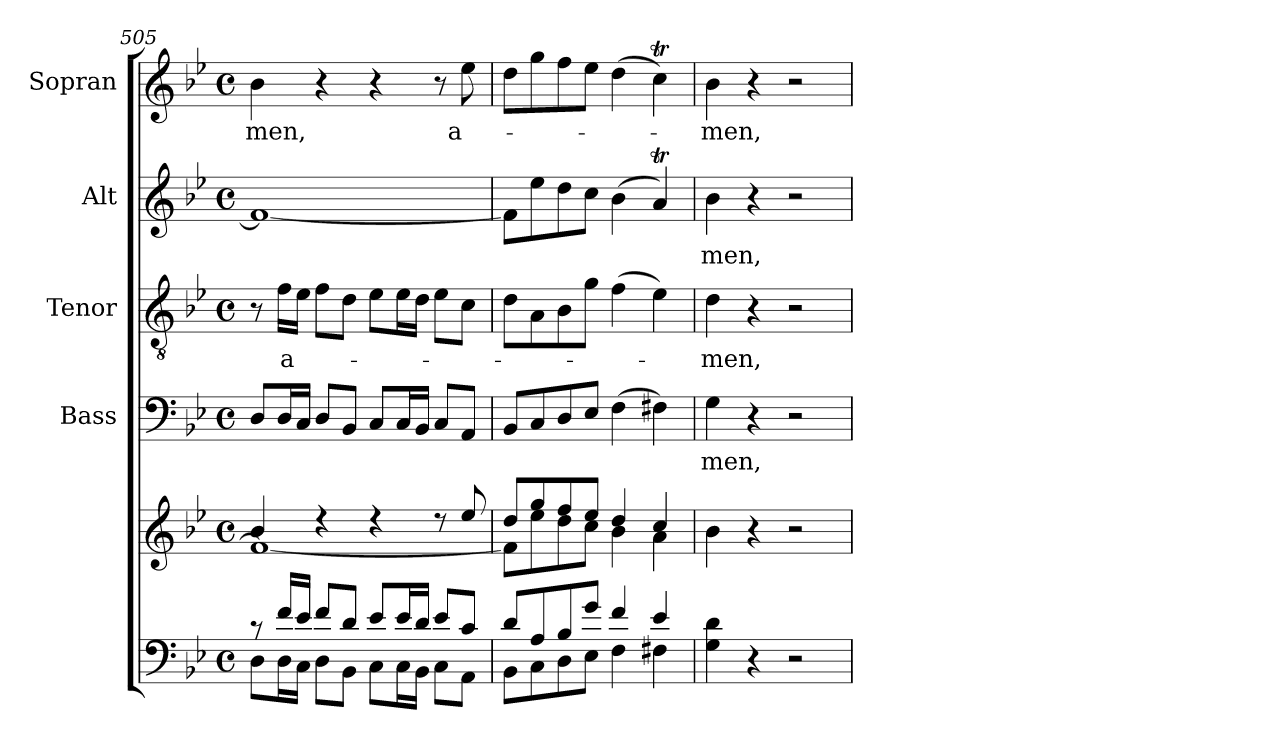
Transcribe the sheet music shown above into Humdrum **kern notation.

**kern	**kern	**kern	**text	**kern	**text	**kern	**text	**kern	**text
*part5	*part5	*part4	*part4	*part3	*part3	*part2	*part2	*part1	*part1
*staff6	*staff5	*staff4	*staff4	*staff3	*staff3	*staff2	*staff2	*staff1	*staff1
*	*	*I"Bass	*	*I"Tenor	*	*I"Alt	*	*I"Sopran	*
*	*	*I'B.	*	*I'T.	*	*I'A.	*	*I'S.	*
!!LO:LB:g=z
*clefF4	*clefG2	*clefF4	*	*clefGv2	*	*clefG2	*	*clefG2	*
*k[b-e-]	*k[b-e-]	*k[b-e-]	*	*k[b-e-]	*	*k[b-e-]	*	*k[b-e-]	*
*B-:	*B-:	*B-:	*	*B-:	*	*B-:	*	*B-:	*
*M4/4	*M4/4	*M4/4	*	*M4/4	*	*M4/4	*	*M4/4	*
*met(c)	*met(c)	*met(c)	*	*met(c)	*	*met(c)	*	*met(c)	*
=505	=505	=505	=505	=505	=505	=505	=505	=505	=505
*^	*^	*	*	*	*	*	*	*	*
!	!	!	!	!	!	!	!	!	!	!	!LO:LY:b
8rc	8D\L	4b-/	1f_	8D/L	.	8r	.	1f_	.	4b-\	-men,
!	!	!	!	!	!	!	!LO:LY:b	!	!	!	!
16f/LL	16D\L	.	.	16D/L	.	16f\LL	a-	.	.	.	.
16e-/JJ	16C\JJ	.	.	16C/JJ	.	16e-\JJ	.	.	.	.	.
8f/L	8D\L	4rdd	.	8D/L	.	8f\L	.	.	.	4r	.
8d/J	8BB-\J	.	.	8BB-/J	.	8d\J	.	.	.	.	.
8e-/L	8C\L	4rdd	.	8C/L	.	8e-\L	.	.	.	4r	.
16e-/L	16C\L	.	.	16C/L	.	16e-\L	.	.	.	.	.
16d/JJ	16BB-\JJ	.	.	16BB-/JJ	.	16d\JJ	.	.	.	.	.
8e-/L	8C\L	8rdd	.	8C/L	.	8e-\L	.	.	.	8r	.
!	!	!	!	!	!	!	!	!	!	!	!LO:LY:b
8c/J	8AA\J	8ee-/	.	8AA/J	.	8c\J	.	.	.	8ee-\	a-
=506	=506	=506	=506	=506	=506	=506	=506	=506	=506	=506	=506
8d/L	8BB-\L	8dd/L	8f\L]	8BB-/L	.	8d\L	.	8f\L]	.	8dd\L	.
8A/	8C\	8gg/	8ee-\	8C/	.	8A\	.	8ee-\	.	8gg\	.
8B-/	8D\	8ff/	8dd\	8D/	.	8B-\	.	8dd\	.	8ff\	.
8g/J	8E-\J	8ee-/J	8cc\J	8E-/J	.	8g\J	.	8cc\J	.	8ee-\J	.
4f/	4F\	4dd/	4b-\	(>4F\	.	(>4f\	.	(>4b-\	.	(>4dd\	.
4e-/	4F#X\	4cc/	4a\	4F#X\)	.	4e-\)	.	4at/)	.	4ccT\)	.
=507	=507	=507	=507	=507	=507	=507	=507	=507	=507	=507	=507
!	!	!	!	!	!LO:LY:b	!	!LO:LY:b	!	!LO:LY:b	!	!LO:LY:b
*v	*v	*	*	*	*	*	*	*	*	*	*
*	*v	*v	*	*	*	*	*	*	*	*
4G\ 4d\	4b-\	4G\	-men,	4d\	-men,	4b-\	-men,	4b-\	-men,
4r	4r	4r	.	4r	.	4r	.	4r	.
2r	2r	2r	.	2r	.	2r	.	2r	.
=	=	=	=	=	=	=	=	=	=
*-	*-	*-	*-	*-	*-	*-	*-	*-	*-
